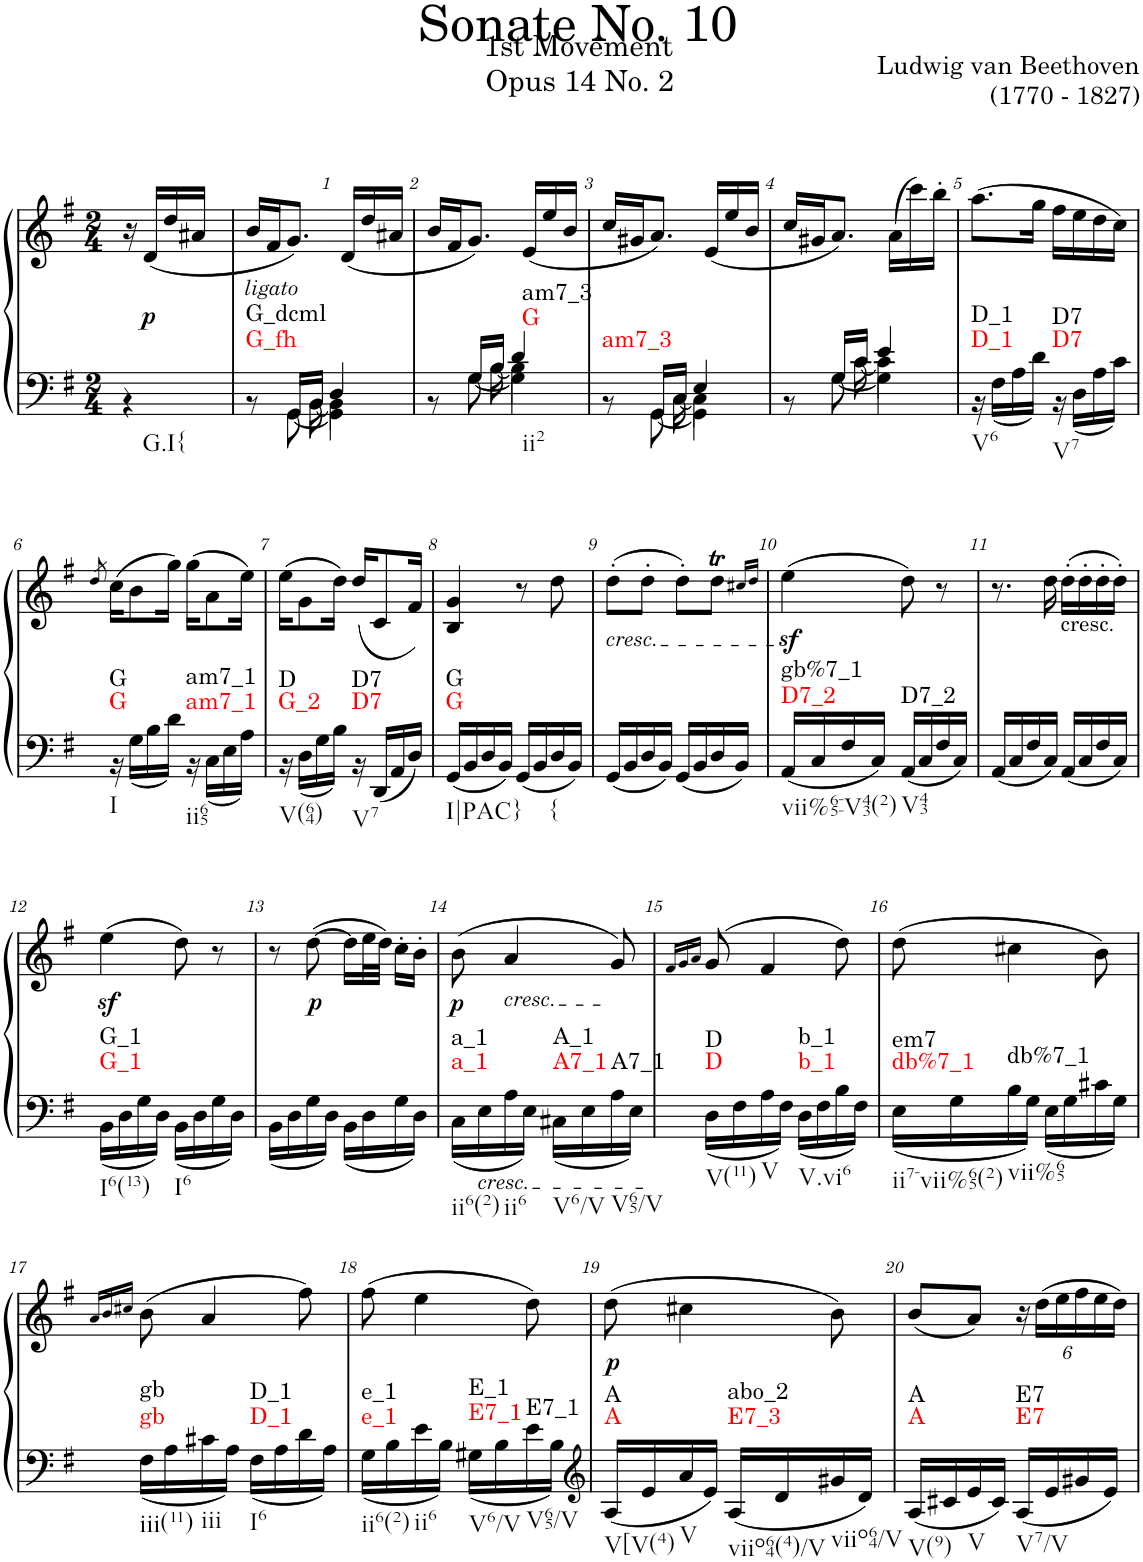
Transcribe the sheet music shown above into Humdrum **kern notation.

**kern	**kern	**dynam	**harte
*part1	*part1	*part1	*part1
*staff2	*staff1	*staff1/2	*
*I"Piano	*	*	*
*I'Pno	*	*	*
*clefF4	*clefG2	*	*
*k[f#]	*k[f#]	*	*
*G:	*G:	*	*
*M2/4	*M2/4	*	*
=	=	=	=
*^	*	*	*
!	!	!	!	!LO:H:n=1:kt=G_fh
!	!	!	!	!LO:H:n=2:kt=G_dcml
4ryy	4r	16r	.	N N
!	!	!	!LO:DY:b	!
.	.	(16d/LL	p	.
.	.	16dd/	.	.
.	.	16a#X/JJ	.	.
=1	=1	=1	=1	=1
*^	*^	*	*	*
2ryy	8r	8ryy	8.ryy	16b/LL	.	.
!	!	!	!	!	!LO:DY:b	!
.	.	.	.	16f#/J	other-dynamics	.
.	16GG/LL	[8GG\	.	8.g/J)	.	.
.	16BB/JJ	.	[16BB\	.	.	.
.	4D/	4GG\]	4BB\]	.	.	.
.	.	.	.	(16d/LL	.	.
.	.	.	.	16dd/	.	.
.	.	.	.	16a#X/JJ	.	.
=2	=2	=2	=2	=2	=2	=2
!	!	!	!	!	!	!LO:H:n=1:kt=G
!	!	!	!	!	!	!LO:H:n=2:kt=am7_3
2ryy	8r	8ryy	8.ryy	16b/LL	.	N N
.	.	.	.	16f#/J	.	.
.	16G/LL	[8G\	.	8.g/J)	.	.
.	16B/JJ	.	[16B\	.	.	.
.	4d/	4G\]	4B\]	.	.	.
.	.	.	.	(16e/LL	.	.
.	.	.	.	16ee/	.	.
.	.	.	.	16b/JJ	.	.
=3	=3	=3	=3	=3	=3	=3
!	!	!	!	!	!	!LO:H:kt=am7_3
2ryy	8r	8ryy	8.ryy	16cc/LL	.	N
.	.	.	.	16g#X/J	.	.
.	16GG/LL	[8GG\	.	8.a/J)	.	.
.	16C/JJ	.	[16C\	.	.	.
.	4E/	4GG\]	4C\]	.	.	.
.	.	.	.	(16e/LL	.	.
.	.	.	.	16ee/	.	.
.	.	.	.	16b/JJ	.	.
=4	=4	=4	=4	=4	=4	=4
2ryy	8r	8ryy	8.ryy	16cc/LL	.	.
.	.	.	.	16g#X/J	.	.
.	16G/LL	[8G\	.	8.a/J)	.	.
.	16c/JJ	.	[16c\	.	.	.
.	4e/	4G\]	4c\]	.	.	.
.	.	.	.	(16a\LL	.	.
.	.	.	.	16ccc\)	.	.
.	.	.	.	16bb'\JJ	.	.
*	*v	*v	*v	*	*	*
=5	=5	=5	=5	=5
!	!	!	!	!LO:H:n=1:kt=D_1
!	!	!	!	!LO:H:n=2:kt=D_1
!	!	!	!	!LO:H:n=3:kt=D7
!	!	!	!	!LO:H:n=4:kt=D7
2ryy	16r	(8.aa\L	.	N N N N
.	16F#\LL	.	.	.
.	16A\	.	.	.
.	16d\JJ	16gg\Jk	.	.
.	16r	16ff#\LL	.	.
.	16D\LL	16ee\	.	.
.	16A\	16dd\	.	.
.	16c\JJ	16cc\JJ)	.	.
!!LO:LB:g=z
=6	=6	=6	=6	=6
.	.	8qdd/	.	.
!	!	!	!	!LO:H:n=1:kt=G
!	!	!	!	!LO:H:n=2:kt=G
!	!	!	!	!LO:H:n=3:kt=am7_1
!	!	!	!	!LO:H:n=4:kt=am7_1
2ryy	16r	(16cc\KL	.	N N N N
.	16G\LL	8b\	.	.
.	16B\	.	.	.
.	16d\JJ	16gg\Jk)	.	.
.	16r	(16gg\KL	.	.
.	16C\LL	8a\	.	.
.	16E\	.	.	.
.	16A\JJ	16ee\Jk)	.	.
=7	=7	=7	=7	=7
!	!	!	!	!LO:H:n=1:kt=G_2
!	!	!	!	!LO:H:n=2:kt=D
!	!	!	!	!LO:H:n=3:kt=D7
!	!	!	!	!LO:H:n=4:kt=D7
2ryy	16r	(16ee\KL	.	N N N N
.	16D\LL	8g\	.	.
.	16G\	.	.	.
.	16B\JJ	16dd\Jk)	.	.
.	16r	(16dd/KL	.	.
.	16DD/LL	8c/	.	.
.	16AA/	.	.	.
.	16D/JJ	16f#/Jk)	.	.
=8	=8	=8	=8	=8
!	!	!	!	!LO:H:n=1:kt=G
!	!	!	!	!LO:H:n=2:kt=G
!	!	!	!	!LO:H:n=3:kt={
2ryy	16GG/LL	4B/ 4g/	.	N N N
.	16BB/	.	.	.
.	16D/	.	.	.
.	16BB/JJ	.	.	.
.	16GG/LL	8r	.	.
.	16BB/	.	.	.
.	16D/	8dd\	.	.
.	16BB/JJ	.	.	.
=9	=9	=9	=9	=9
!	!	!LO:TX:b:i:t=cresc.	!	!
*v	*v	*	*	*
16GG/LL	(8dd'\L	.	.
16BB/	.	.	.
16D/	8dd'\J	.	.
16BB/JJ	.	.	.
16GG/LL	8dd'\L)	.	.
16BB/	.	.	.
16D/	8ddT\J	.	.
16BB/JJ	.	.	.
.	16qcc#X/LL	.	.
.	16qdd/JJ	.	.
=10	=10	=10	=10
!	!	!	!LO:H:n=1:kt=D7_2
!	!	!	!LO:H:n=2:kt=gb%7_1
16AA/LL	(4eez<\	.	N N
16C/	.	.	.
16F#/	.	.	.
16C/JJ	.	.	.
!	!	!	!LO:H:kt=D7_2
16AA/LL	8dd\)	.	N
16C/	.	.	.
16F#/	8r	.	.
16C/JJ	.	.	.
=11	=11	=11	=11
*^	*	*	*
2ryy	16AA/LL	8.r	.	.
.	16C/	.	.	.
.	16F#/	.	.	.
.	16C/JJ	16dd\	.	.
!	!	!LO:TX:b:t=cresc.	!	!
.	16AA/LL	(16dd'\LL	.	.
.	16C/	16dd'\	.	.
.	16F#/	16dd'\	.	.
.	16C/JJ	16dd'\JJ)	.	.
!!LO:LB:g=z
=12	=12	=12	=12	=12
!	!	!	!	!LO:H:n=1:kt=G_1
!	!	!	!	!LO:H:n=2:kt=G_1
2ryy	16BB\LL	(4eez<\	.	N N
.	16D\	.	.	.
.	16G\	.	.	.
.	16D\JJ	.	.	.
.	16BB\LL	8dd\)	.	.
.	16D\	.	.	.
.	16G\	8r	.	.
.	16D\JJ	.	.	.
=13	=13	=13	=13	=13
2ryy	16BB\LL	8r	.	.
.	16D\	.	.	.
!	!	!	!LO:DY:b	!
.	16G\	([8dd\	p	.
.	16D\JJ	.	.	.
.	16BB\LL	16dd\LL]	.	.
.	16D\	32ee\L	.	.
.	.	32dd\JJJ)	.	.
.	16G\	16cc'\LL	.	.
.	16D\JJ	16b'\JJ	.	.
=14	=14	=14	=14	=14
!	!	!	!LO:DY:b	!LO:H:n=1:kt=a_1
!	!	!	!	!LO:H:n=2:kt=a_1
!	!	!	!	!LO:H:n=3:kt=A7_1
!	!	!	!	!LO:H:n=4:kt=A_1
!	!	!	!	!LO:H:n=5:kt=A7_1
2ryy	16C\LL	(8b\	p	N N N N N
!	!LO:TX:b:i:t=cresc.	!	!	!
.	16E\	.	.	.
!	!	!LO:TX:b:i:t=cresc.	!	!
.	16A\	4a/	.	.
.	16E\JJ	.	.	.
.	16C#X\LL	.	.	.
.	16E\	.	.	.
.	16A\	8g/)	.	.
.	16E\JJ	.	.	.
=15	=15	=15	=15	=15
.	.	16qf#/LL	.	.
.	.	16qg/	.	.
.	.	16qa/JJ	.	.
!	!	!	!	!LO:H:n=1:kt=D
!	!	!	!	!LO:H:n=2:kt=D
!	!	!	!	!LO:H:n=3:kt=b_1
!	!	!	!	!LO:H:n=4:kt=b_1
2ryy	16D\LL	(8g/	.	N N N N
.	16F#\	.	.	.
.	16A\	4f#/	.	.
.	16F#\JJ	.	.	.
.	16D\LL	.	.	.
.	16F#\	.	.	.
.	16B\	8dd\)	.	.
.	16F#\JJ	.	.	.
=16	=16	=16	=16	=16
!	!	!	!	!LO:H:n=1:kt=db%7_1
!	!	!	!	!LO:H:n=2:kt=em7
!	!	!	!	!LO:H:n=3:kt=db%7_1
2ryy	16E\LL	(8dd\	.	N N N
.	16G\	.	.	.
.	16B\	4cc#X\	.	.
.	16G\JJ	.	.	.
.	16E\LL	.	.	.
.	16G\	.	.	.
.	16c#X\	8b\)	.	.
.	16G\JJ	.	.	.
!!LO:LB:g=z
=17	=17	=17	=17	=17
.	.	16qa/LL	.	.
.	.	16qb/	.	.
.	.	16qcc#X/JJ	.	.
!	!	!	!	!LO:H:n=1:kt=gb
!	!	!	!	!LO:H:n=2:kt=gb
!	!	!	!	!LO:H:n=3:kt=D_1
!	!	!	!	!LO:H:n=4:kt=D_1
2ryy	16F#\LL	(8b\	.	N N N N
.	16A\	.	.	.
.	16c#X\	4a/	.	.
.	16A\JJ	.	.	.
.	16F#\LL	.	.	.
.	16A\	.	.	.
.	16d\	8ff#\)	.	.
.	16A\JJ	.	.	.
=18	=18	=18	=18	=18
!	!	!	!	!LO:H:n=1:kt=e_1
!	!	!	!	!LO:H:n=2:kt=e_1
!	!	!	!	!LO:H:n=3:kt=E7_1
!	!	!	!	!LO:H:n=4:kt=E_1
!	!	!	!	!LO:H:n=5:kt=E7_1
2ryy	16G\LL	(8ff#\	.	N N N N N
.	16B\	.	.	.
.	16e\	4ee\	.	.
.	16B\JJ	.	.	.
.	16G#X\LL	.	.	.
.	16B\	.	.	.
.	16e\	8dd\)	.	.
.	16B\JJ	.	.	.
=19	=19	=19	=19	=19
*clefG2	*	*	*	*
!	!	!	!LO:DY:b	!LO:H:n=1:kt=A
!	!	!	!	!LO:H:n=2:kt=A
!	!	!	!	!LO:H:n=3:kt=E7_3
!	!	!	!	!LO:H:n=4:kt=abo_2
2ryy	16A/LL	(8dd\	p	N N N N
.	16e/	.	.	.
.	16a/	4cc#X\	.	.
.	16e/JJ	.	.	.
.	16A/LL	.	.	.
.	16d/	.	.	.
.	16g#X/	8b\)	.	.
.	16d/JJ	.	.	.
=20	=20	=20	=20	=20
!	!	!	!	!LO:H:n=1:kt=A
!	!	!	!	!LO:H:n=2:kt=A
!	!	!	!	!LO:H:n=3:kt=E7
!	!	!	!	!LO:H:n=4:kt=E7
2ryy	16A/LL	(8b/L	.	N N N N
.	16c#X/	.	.	.
.	16e/	8a/J)	.	.
.	16c#/JJ	.	.	.
*	*	*Xbrackettup	*	*
.	16A/LL	24r	.	.
.	.	(24dd\LL	.	.
.	16e/	.	.	.
.	.	24ee\	.	.
.	16g#X/	24ff#\	.	.
.	.	24ee\	.	.
.	16e/JJ	.	.	.
.	.	24dd\JJ)	.	.
*v	*v	*	*	*
=	=	=	=
*-	*-	*-	*-
